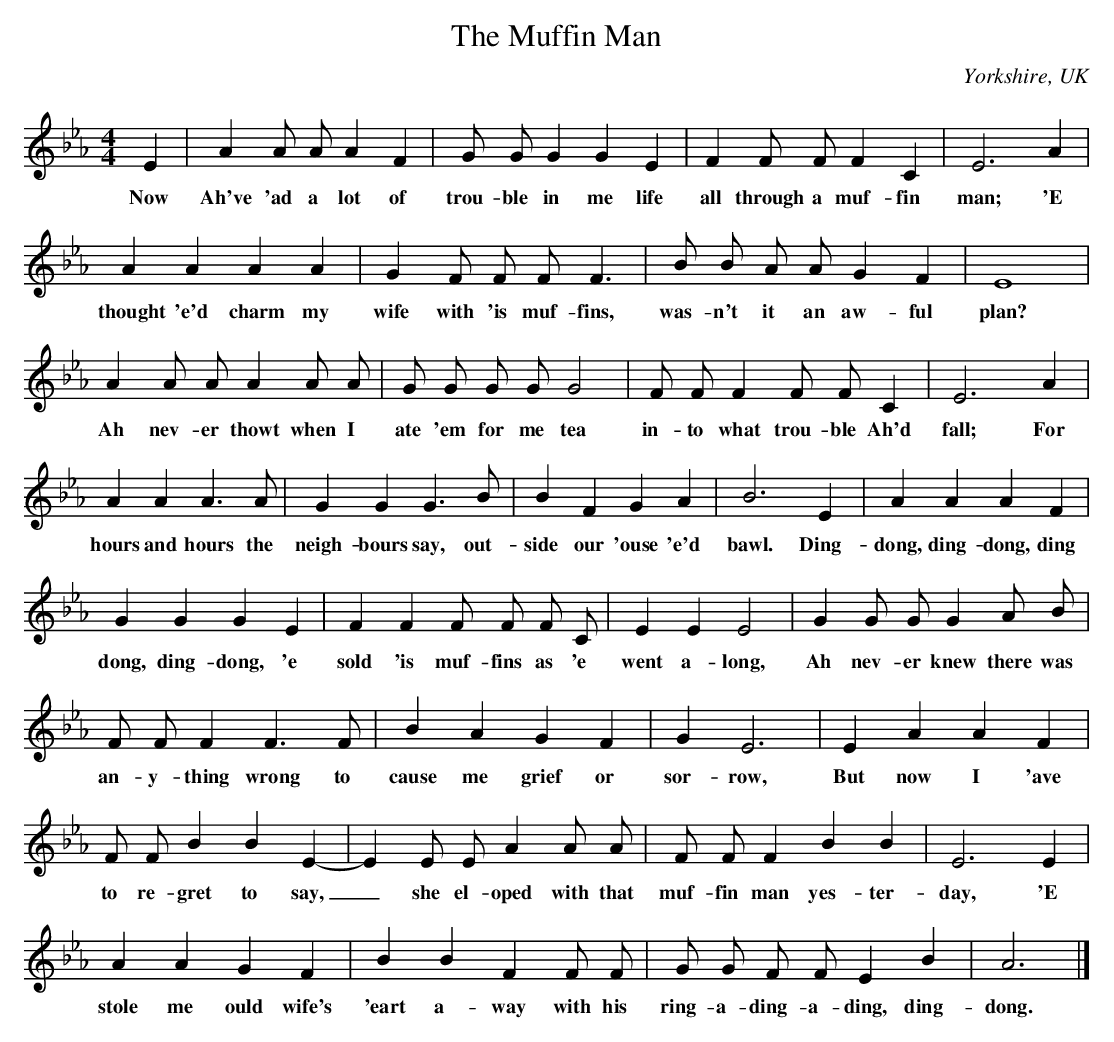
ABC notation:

X:1
T:The Muffin Man
O:Yorkshire, UK
M:4/4
L:1/4
K:Ab lyd % hexatonic(-4) = Lyd/Ion
E|A A/ A/ A F|G/ G/ G G E|F F/ F/ F C|E3 A|
w: Now Ah've 'ad a lot of trou- ble in me life all through a muf- fin man; 'E
A A A A|G F/ F/ F/ F3/2|B/ B/ A/ A/ G F|E4|
w: thought 'e'd charm my wife with 'is muf- fins, was- n't it an aw- ful plan?
A A/ A/ A A/ A/|G/ G/ G/ G/ G2|F/ F/ F F/ F/ C|E3 A|
w: Ah nev- er thowt when I ate 'em for me tea in- to what trou- ble Ah'd fall; For
A A A3/2 A/|G G G3/2 B/|B F G A|B3 E|A A A F|
w: hours and hours the neigh- bours say, out- side our 'ouse 'e'd bawl. Ding- dong, ding- dong, ding
G G G E|F F F/ F/ F/ C/|E E E2|G G/ G/ G A/ B/|
w: dong, ding- dong, 'e sold 'is muf- fins as 'e went a- long, Ah nev- er knew there was
F/ F/ F F3/2 F/|B A G F|G E3|E A A F|
w: an- y- thing wrong to cause me grief or sor- row, But now I 'ave
F/ F/ B B E-|E E/ E/ A A/ A/|F/ F/ F B B|E3 E|
w: to re- gret to say,_ she el- oped with that muf- fin man yes- ter- day, 'E
A A G F|B B F F/ F/|G/ G/ F/ F/ E B|A3|]
w: stole me ould wife's 'eart a- way with his ring- a- ding- a- ding, ding- dong.
